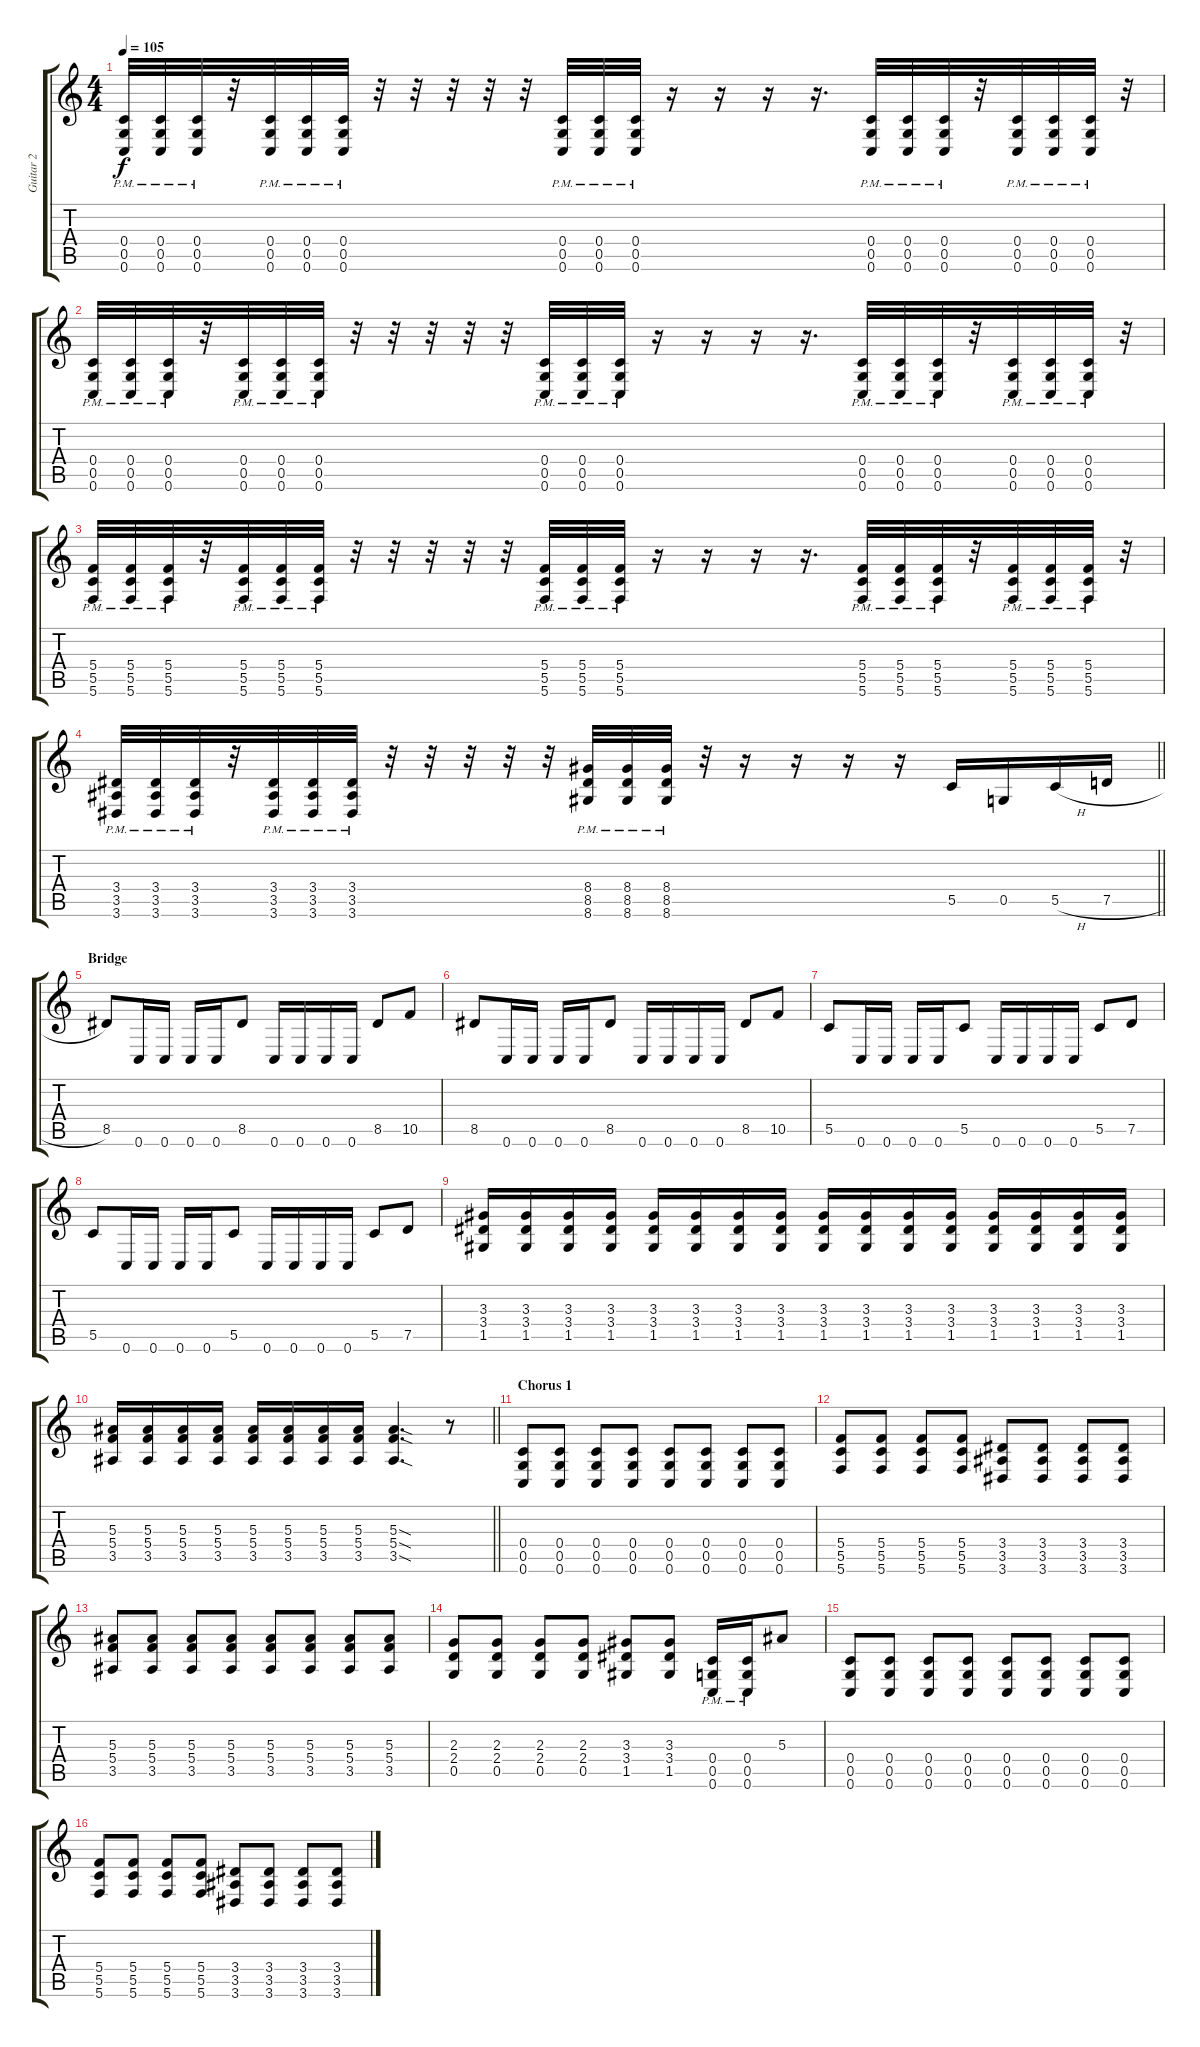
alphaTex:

\track ("Guitar 2" "Guitar 2") {instrument distortionguitar}
\staff {score tabs}
\tuning (D4 A3 F3 C3 G2 C2) {hide}
\ts (4 4)
\tempo 105
\clef g2
\ks c
(0.4{pm} 0.5{pm} 0.6{pm}).32{dy f} (0.4{pm} 0.5{pm} 0.6{pm}).32 (0.4{pm} 0.5{pm} 0.6{pm}).32 r.32 (0.4{pm} 0.5{pm} 0.6{pm}).32 (0.4{pm} 0.5{pm} 0.6{pm}).32 (0.4{pm} 0.5{pm} 0.6{pm}).32 r.32 r.32 r.32 r.32 r.32 (0.4{pm} 0.5{pm} 0.6{pm}).32 (0.4{pm} 0.5{pm} 0.6{pm}).32 (0.4{pm} 0.5{pm} 0.6{pm}).32 r.16 r.16 r.16 r.16{d} (0.4{pm} 0.5{pm} 0.6{pm}).32 (0.4{pm} 0.5{pm} 0.6{pm}).32 (0.4{pm} 0.5{pm} 0.6{pm}).32 r.32 (0.4{pm} 0.5{pm} 0.6{pm}).32 (0.4{pm} 0.5{pm} 0.6{pm}).32 (0.4{pm} 0.5{pm} 0.6{pm}).32 r.32 |
(0.4{pm} 0.5{pm} 0.6{pm}).32 (0.4{pm} 0.5{pm} 0.6{pm}).32 (0.4{pm} 0.5{pm} 0.6{pm}).32 r.32 (0.4{pm} 0.5{pm} 0.6{pm}).32 (0.4{pm} 0.5{pm} 0.6{pm}).32 (0.4{pm} 0.5{pm} 0.6{pm}).32 r.32 r.32 r.32 r.32 r.32 (0.4{pm} 0.5{pm} 0.6{pm}).32 (0.4{pm} 0.5{pm} 0.6{pm}).32 (0.4{pm} 0.5{pm} 0.6{pm}).32 r.16 r.16 r.16 r.16{d} (0.4{pm} 0.5{pm} 0.6{pm}).32 (0.4{pm} 0.5{pm} 0.6{pm}).32 (0.4{pm} 0.5{pm} 0.6{pm}).32 r.32 (0.4{pm} 0.5{pm} 0.6{pm}).32 (0.4{pm} 0.5{pm} 0.6{pm}).32 (0.4{pm} 0.5{pm} 0.6{pm}).32 r.32 |
(5.4{pm} 5.5{pm} 5.6{pm}).32 (5.4{pm} 5.5 5.6{pm}).32 (5.4{pm} 5.5{pm} 5.6{pm}).32 r.32 (5.4{pm} 5.5{pm} 5.6{pm}).32 (5.4{pm} 5.5{pm} 5.6{pm}).32 (5.4{pm} 5.5{pm} 5.6{pm}).32 r.32 r.32 r.32 r.32 r.32 (5.4{pm} 5.5{pm} 5.6{pm}).32 (5.4{pm} 5.5{pm} 5.6{pm}).32 (5.4{pm} 5.5{pm} 5.6{pm}).32 r.16 r.16 r.16 r.16{d} (5.4{pm} 5.5{pm} 5.6{pm}).32 (5.4{pm} 5.5{pm} 5.6{pm}).32 (5.4{pm} 5.5{pm} 5.6{pm}).32 r.32 (5.4{pm} 5.5{pm} 5.6{pm}).32 (5.4{pm} 5.5{pm} 5.6{pm}).32 (5.4{pm} 5.5{pm} 5.6{pm}).32 r.32 |
\barLineRight lightlight
(3.4 3.5{pm} 3.6).32 (3.4{pm} 3.5{pm} 3.6{pm}).32 (3.4{pm} 3.5{pm} 3.6{pm}).32 r.32 (3.4{pm} 3.5{pm} 3.6{pm}).32 (3.4{pm} 3.5{pm} 3.6{pm}).32 (3.4{pm} 3.5{pm} 3.6{pm}).32 r.32 r.32 r.32 r.32 r.32 (8.4{pm} 8.5 8.6).32 (8.4{pm} 8.5{pm} 8.6).32 (8.4{pm} 8.5{pm} 8.6{pm}).32 r.32 r.16 r.16 r.16 r.16 5.5.16 0.5.16 5.5{h}.16 7.5{h}.16 |
\section ("" "Bridge")
8.5.8 0.6.16 0.6.16 0.6.16 0.6.16 8.5.8 0.6.16 0.6.16 0.6.16 0.6.16 8.5.8 10.5.8 |
8.5.8 0.6.16 0.6.16 0.6.16 0.6.16 8.5.8 0.6.16 0.6.16 0.6.16 0.6.16 8.5.8 10.5.8 |
5.5.8 0.6.16 0.6.16 0.6.16 0.6.16 5.5.8 0.6.16 0.6.16 0.6.16 0.6.16 5.5.8 7.5.8 |
5.5.8 0.6.16 0.6.16 0.6.16 0.6.16 5.5.8 0.6.16 0.6.16 0.6.16 0.6.16 5.5.8 7.5.8 |
(3.3 3.4 1.5).16 (3.3 3.4 1.5).16 (3.3 3.4 1.5).16 (3.3 3.4 1.5).16 (3.3 3.4 1.5).16 (3.3 3.4 1.5).16 (3.3 3.4 1.5).16 (3.3 3.4 1.5).16 (3.3 3.4 1.5).16 (3.3 3.4 1.5).16 (3.3 3.4 1.5).16 (3.3 3.4 1.5).16 (3.3 3.4 1.5).16 (3.3 3.4 1.5).16 (3.3 3.4 1.5).16 (3.3 3.4 1.5).16 |
\barLineRight lightlight
(5.3 5.4 3.5).16 (5.3 5.4 3.5).16 (5.3 5.4 3.5).16 (5.3 5.4 3.5).16 (5.3 5.4 3.5).16 (5.3 5.4 3.5).16 (5.3 5.4 3.5).16 (5.3 5.4 3.5).16 (5.3{sod} 5.4{sod} 3.5{sod}).4{d} r.8 |
\section ("" "Chorus 1")
(0.4 0.5 0.6).8 (0.4 0.5 0.6).8 (0.4 0.5 0.6).8 (0.4 0.5 0.6).8 (0.4 0.5 0.6).8 (0.4 0.5 0.6).8 (0.4 0.5 0.6).8 (0.4 0.5 0.6).8 |
(5.4 5.5 5.6).8 (5.4 5.5 5.6).8 (5.4 5.5 5.6).8 (5.4 5.5 5.6).8 (3.4 3.5 3.6).8 (3.4 3.5 3.6).8 (3.4 3.5 3.6).8 (3.4 3.5 3.6).8 |
(5.3 5.4 3.5).8 (5.3 5.4 3.5).8 (5.3 5.4 3.5).8 (5.3 5.4 3.5).8 (5.3 5.4 3.5).8 (5.3 5.4 3.5).8 (5.3 5.4 3.5).8 (5.3 5.4 3.5).8 |
(2.3 2.4 0.5).8 (2.3 2.4 0.5).8 (2.3 2.4 0.5).8 (2.3 2.4 0.5).8 (3.3 3.4 1.5).8 (3.3 3.4 1.5).8 (0.4{pm} 0.5{pm} 0.6).16 (0.4{pm} 0.5{pm} 0.6).16 5.3.8 |
(0.4 0.5 0.6).8 (0.4 0.5 0.6).8 (0.4 0.5 0.6).8 (0.4 0.5 0.6).8 (0.4 0.5 0.6).8 (0.4 0.5 0.6).8 (0.4 0.5 0.6).8 (0.4 0.5 0.6).8 |
(5.4 5.5 5.6).8 (5.4 5.5 5.6).8 (5.4 5.5 5.6).8 (5.4 5.5 5.6).8 (3.4 3.5 3.6).8 (3.4 3.5 3.6).8 (3.4 3.5 3.6).8 (3.4 3.5 3.6).8
